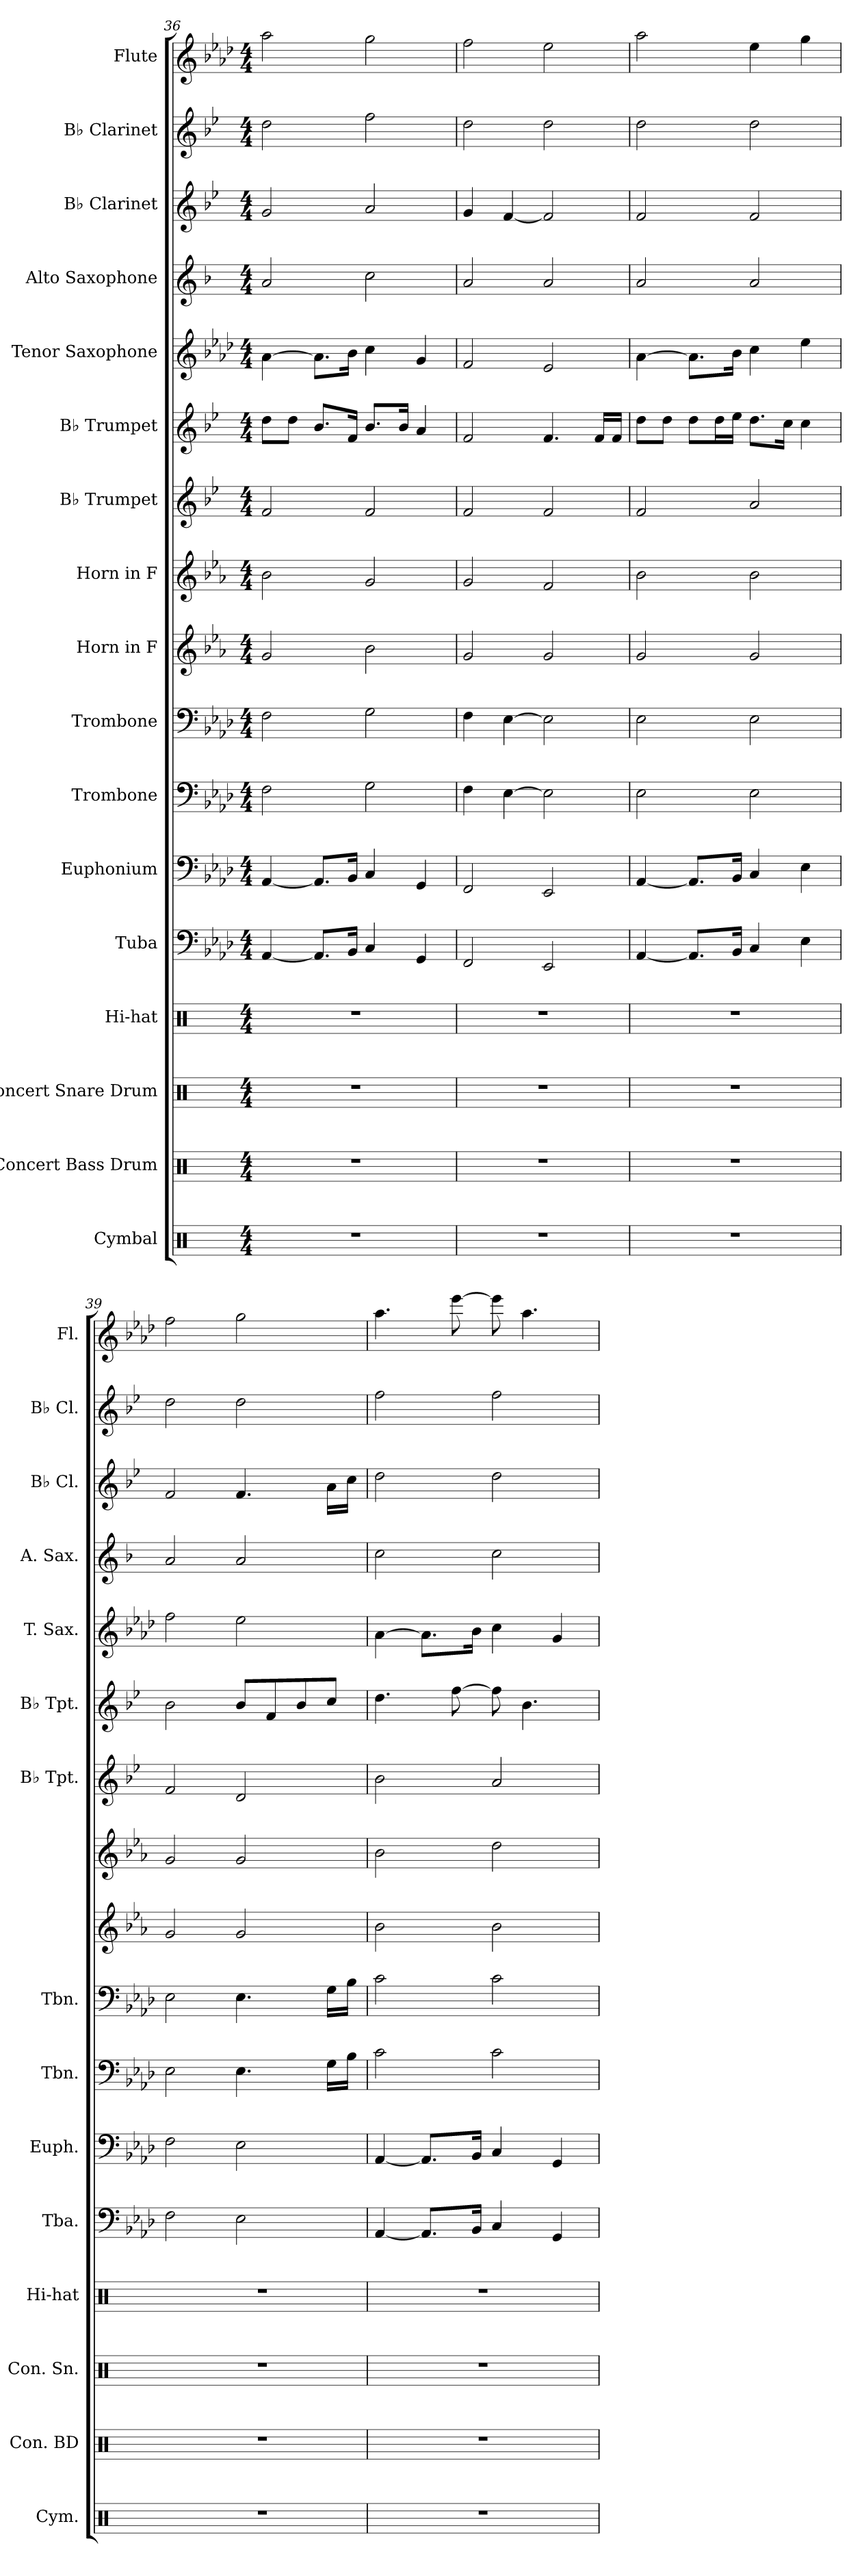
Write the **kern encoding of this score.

**kern	**kern	**kern	**kern	**kern	**kern	**kern	**kern	**kern	**kern	**kern	**kern	**kern	**kern	**kern	**kern	**kern
*part17	*part16	*part15	*part14	*part13	*part12	*part11	*part10	*part9	*part8	*part7	*part6	*part5	*part4	*part3	*part2	*part1
*staff17	*staff16	*staff15	*staff14	*staff13	*staff12	*staff11	*staff10	*staff9	*staff8	*staff7	*staff6	*staff5	*staff4	*staff3	*staff2	*staff1
*I"Cymbal	*I"Concert Bass Drum	*I"Concert Snare Drum	*I"Hi-hat	*I"Tuba	*I"Euphonium	*I"Trombone	*I"Trombone	*I"Horn in F	*I"Horn in F	*I"B♭ Trumpet	*I"B♭ Trumpet	*I"Tenor Saxophone	*I"Alto Saxophone	*I"B♭ Clarinet	*I"B♭ Clarinet	*I"Flute
*I'Cym.	*I'Con. BD	*I'Con. Sn.	*I'Hi-hat	*I'Tba.	*I'Euph.	*I'Tbn.	*I'Tbn.	*	*	*I'B♭ Tpt.	*I'B♭ Tpt.	*I'T. Sax.	*I'A. Sax.	*I'B♭ Cl.	*I'B♭ Cl.	*I'Fl.
*clefX	*clefX	*clefX	*clefX	*clefF4	*clefF4	*clefF4	*clefF4	*clefG2	*clefG2	*clefG2	*clefG2	*clefG2	*clefG2	*clefG2	*clefG2	*clefG2
*	*	*	*	*	*	*	*	*ITrd4c7	*ITrd4c7	*ITrd1c2	*ITrd1c2	*ITrd8c14	*ITrd5c9	*ITrd1c2	*ITrd1c2	*
*k[]	*k[]	*k[]	*k[]	*k[b-e-a-d-]	*k[b-e-a-d-]	*k[b-e-a-d-]	*k[b-e-a-d-]	*k[b-e-a-d-]	*k[b-e-a-d-]	*k[b-e-a-d-]	*k[b-e-a-d-]	*k[b-e-a-d-]	*k[b-e-a-d-]	*k[b-e-a-d-]	*k[b-e-a-d-]	*k[b-e-a-d-]
*M4/4	*M4/4	*M4/4	*M4/4	*M4/4	*M4/4	*M4/4	*M4/4	*M4/4	*M4/4	*M4/4	*M4/4	*M4/4	*M4/4	*M4/4	*M4/4	*M4/4
=36	=36	=36	=36	=36	=36	=36	=36	=36	=36	=36	=36	=36	=36	=36	=36	=36
1r	1r	1r	1r	[4AA-/	[4AA-/	2F\	2F\	2c/	2e-\	2e-/	8cc\L	[4A-\	2c/	2f/	2cc\	2aa-\
.	.	.	.	.	.	.	.	.	.	.	8cc\J	.	.	.	.	.
.	.	.	.	8.AA-/L]	8.AA-/L]	.	.	.	.	.	8.a-/L	8.A-\L]	.	.	.	.
.	.	.	.	16BB-/Jk	16BB-/Jk	.	.	.	.	.	16e-/Jk	16B-\Jk	.	.	.	.
.	.	.	.	4C/	4C/	2G\	2G\	2e-\	2c/	2e-/	8.a-/L	4c\	2e-\	2g/	2ee-\	2gg\
.	.	.	.	.	.	.	.	.	.	.	16a-/Jk	.	.	.	.	.
.	.	.	.	4GG/	4GG/	.	.	.	.	.	4g/	4G/	.	.	.	.
=37	=37	=37	=37	=37	=37	=37	=37	=37	=37	=37	=37	=37	=37	=37	=37	=37
1r	1r	1r	1r	2FF/	2FF/	4F\	4F\	2c/	2c/	2e-/	2e-/	2F/	2c/	4f/	2cc\	2ff\
.	.	.	.	.	.	[4E-\	[4E-\	.	.	.	.	.	.	[4e-/	.	.
.	.	.	.	2EE-/	2EE-/	2E-\]	2E-\]	2c/	2B-/	2e-/	4.e-/	2E-/	2c/	2e-/]	2cc\	2ee-\
.	.	.	.	.	.	.	.	.	.	.	16e-/LL	.	.	.	.	.
.	.	.	.	.	.	.	.	.	.	.	16e-/JJ	.	.	.	.	.
=38	=38	=38	=38	=38	=38	=38	=38	=38	=38	=38	=38	=38	=38	=38	=38	=38
1r	1r	1r	1r	[4AA-/	[4AA-/	2E-\	2E-\	2c/	2e-\	2e-/	8cc\L	[4A-\	2c/	2e-/	2cc\	2aa-\
.	.	.	.	.	.	.	.	.	.	.	8cc\J	.	.	.	.	.
.	.	.	.	8.AA-/L]	8.AA-/L]	.	.	.	.	.	8cc\L	8.A-\L]	.	.	.	.
.	.	.	.	.	.	.	.	.	.	.	16cc\L	.	.	.	.	.
.	.	.	.	16BB-/Jk	16BB-/Jk	.	.	.	.	.	16dd-\JJ	16B-\Jk	.	.	.	.
.	.	.	.	4C/	4C/	2E-\	2E-\	2c/	2e-\	2g/	8.cc\L	4c\	2c/	2e-/	2cc\	4ee-\
.	.	.	.	.	.	.	.	.	.	.	16b-\Jk	.	.	.	.	.
.	.	.	.	4E-\	4E-\	.	.	.	.	.	4b-\	4e-\	.	.	.	4gg\
=39	=39	=39	=39	=39	=39	=39	=39	=39	=39	=39	=39	=39	=39	=39	=39	=39
1r	1r	1r	1r	2F\	2F\	2E-\	2E-\	2c/	2c/	2e-/	2a-\	2f\	2c/	2e-/	2cc\	2ff\
.	.	.	.	2E-\	2E-\	4.E-\	4.E-\	2c/	2c/	2c/	8a-/L	2e-\	2c/	4.e-/	2cc\	2gg\
.	.	.	.	.	.	.	.	.	.	.	8e-/	.	.	.	.	.
.	.	.	.	.	.	.	.	.	.	.	8a-/	.	.	.	.	.
.	.	.	.	.	.	16G\LL	16G\LL	.	.	.	8b-/J	.	.	16g\LL	.	.
.	.	.	.	.	.	16B-\JJ	16B-\JJ	.	.	.	.	.	.	16b-\JJ	.	.
=40	=40	=40	=40	=40	=40	=40	=40	=40	=40	=40	=40	=40	=40	=40	=40	=40
1r	1r	1r	1r	[4AA-/	[4AA-/	2c\	2c\	2e-\	2e-\	2a-\	4.cc\	[4A-\	2e-\	2cc\	2ee-\	4.aa-\
.	.	.	.	8.AA-/L]	8.AA-/L]	.	.	.	.	.	.	8.A-\L]	.	.	.	.
.	.	.	.	.	.	.	.	.	.	.	[8ee-\	.	.	.	.	[8eee-\
.	.	.	.	16BB-/Jk	16BB-/Jk	.	.	.	.	.	.	16B-\Jk	.	.	.	.
.	.	.	.	4C/	4C/	2c\	2c\	2e-\	2g\	2g/	8ee-\]	4c\	2e-\	2cc\	2ee-\	8eee-\]
.	.	.	.	.	.	.	.	.	.	.	4.a-\	.	.	.	.	4.aa-\
.	.	.	.	4GG/	4GG/	.	.	.	.	.	.	4G/	.	.	.	.
=	=	=	=	=	=	=	=	=	=	=	=	=	=	=	=	=
*-	*-	*-	*-	*-	*-	*-	*-	*-	*-	*-	*-	*-	*-	*-	*-	*-
